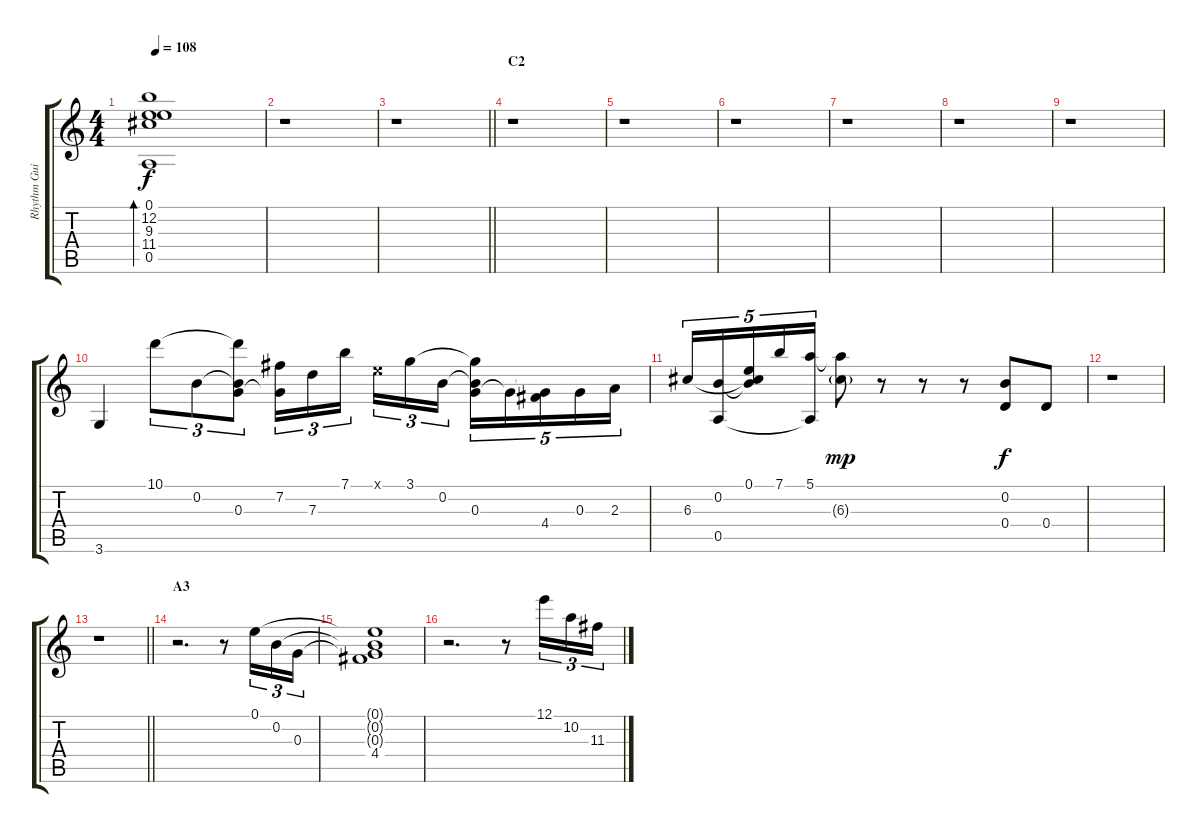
\track ("Rhythm Guitar R" "Rhythm Gui") {instrument acousticguitarsteel}
\staff {score tabs}
\tuning (E4 B3 G3 D3 A2 E2) {hide}
\ts (4 4)
\tempo 108
\clef g2
\ks c
(0.1 12.2 9.3 11.4 0.5).1{bd 240 dy f} |
r.1 |
\barLineRight lightlight
r.1 |
\section ("" "C2")
r.1 |
r.1 |
r.1 |
r.1 |
r.1 |
r.1 |
3.6.4 10.1.8{tu (3 2)} 0.2.8{tu (3 2)} (10.1{t} 0.2{t} 0.3).8{tu (3 2)} (7.2 0.3{t}).16{tu (3 2)} 7.3.16{tu (3 2)} 7.1.16{tu (3 2) beam splitsecondary} 0.1{x}.16{tu (3 2)} 3.1.16{tu (3 2)} 0.2.16{tu (3 2)} (3.1{t} 0.2{t} 0.3).16{tu (5 4)} 0.3{t}.16{tu (5 4)} (0.3{t} 4.4).16{tu (5 4)} 0.3.16{tu (5 4)} 2.3.16{tu (5 4)} |
6.3.16{tu (5 4)} (0.2 0.5).16{tu (5 4)} (0.1 0.2{t} 6.3{t}).16{tu (5 4)} 7.1.16{tu (5 4)} (5.1 0.5{t}).16{tu (5 4)} (5.1{t} 6.3{g}).8{dy mp} r.8 r.8 r.8 (0.2 0.4).8{dy f} 0.4.8 |
r.1 |
\barLineRight lightlight
r.1 |
\section ("" "A3")
r.2{d} r.8 0.1.16{tu (3 2)} 0.2.16{tu (3 2)} 0.3.16{tu (3 2)} |
(0.1{t} 0.2{t} 0.3{t} 4.4).1 |
r.2{d} r.8 12.1.16{tu (3 2)} 10.2.16{tu (3 2)} 11.3.16{tu (3 2)}
